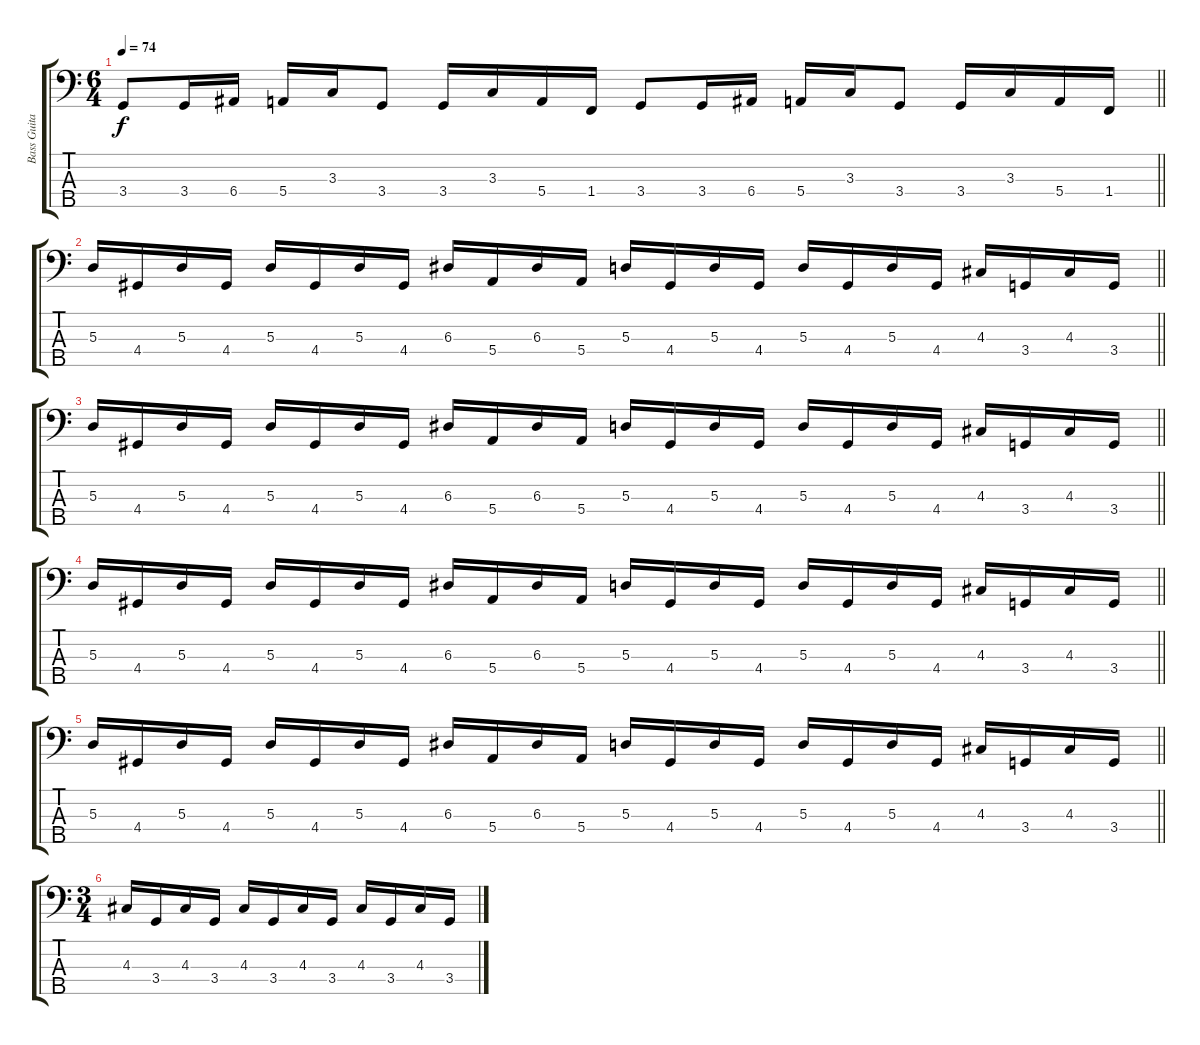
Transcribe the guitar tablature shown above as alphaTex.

\track ("Bass Guitar" "Bass Guita") {instrument electricbassfinger}
\staff {score tabs}
\tuning (G2 D2 A1 E1 B0) {hide}
\ts (6 4)
\tempo 74
\clef f4
\barLineRight lightlight
\ks c
3.4.8{dy f} 3.4.16 6.4.16 5.4.16 3.3.16 3.4.8 3.4.16 3.3.16 5.4.16 1.4.16 3.4.8 3.4.16 6.4.16 5.4.16 3.3.16 3.4.8 3.4.16 3.3.16 5.4.16 1.4.16 |
\barLineRight lightlight
5.3.16{volume 16} 4.4.16 5.3.16 4.4.16 5.3.16 4.4.16 5.3.16 4.4.16 6.3.16 5.4.16 6.3.16 5.4.16 5.3.16 4.4.16 5.3.16 4.4.16 5.3.16 4.4.16 5.3.16 4.4.16 4.3.16 3.4.16 4.3.16 3.4.16 |
\barLineRight lightlight
5.3.16 4.4.16 5.3.16 4.4.16 5.3.16 4.4.16 5.3.16 4.4.16 6.3.16 5.4.16 6.3.16 5.4.16 5.3.16 4.4.16 5.3.16 4.4.16 5.3.16 4.4.16 5.3.16 4.4.16 4.3.16 3.4.16 4.3.16 3.4.16 |
\barLineRight lightlight
5.3.16 4.4.16 5.3.16 4.4.16 5.3.16 4.4.16 5.3.16 4.4.16 6.3.16 5.4.16 6.3.16 5.4.16 5.3.16 4.4.16 5.3.16 4.4.16 5.3.16 4.4.16 5.3.16 4.4.16 4.3.16 3.4.16 4.3.16 3.4.16 |
\barLineRight lightlight
5.3.16 4.4.16 5.3.16 4.4.16 5.3.16 4.4.16 5.3.16 4.4.16 6.3.16 5.4.16 6.3.16 5.4.16 5.3.16 4.4.16 5.3.16 4.4.16 5.3.16 4.4.16 5.3.16 4.4.16 4.3.16 3.4.16 4.3.16 3.4.16 |
\ts (3 4)
4.3.16 3.4.16 4.3.16 3.4.16 4.3.16 3.4.16 4.3.16 3.4.16 4.3.16 3.4.16 4.3.16 3.4.16
